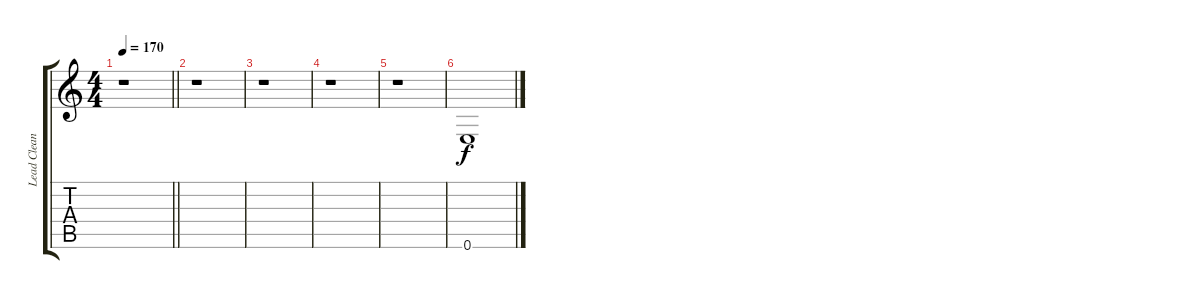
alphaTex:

\track ("Lead Clean" "Lead Clean") {instrument electricguitarclean}
\staff {score tabs}
\tuning (E4 B3 G3 D3 A2 E2) {hide}
\ts (4 4)
\tempo 170
\clef g2
\barLineRight lightlight
\ks c
r.1{dy fff} |
r.1 |
r.1 |
r.1 |
r.1 |
0.6.1{dy f}
